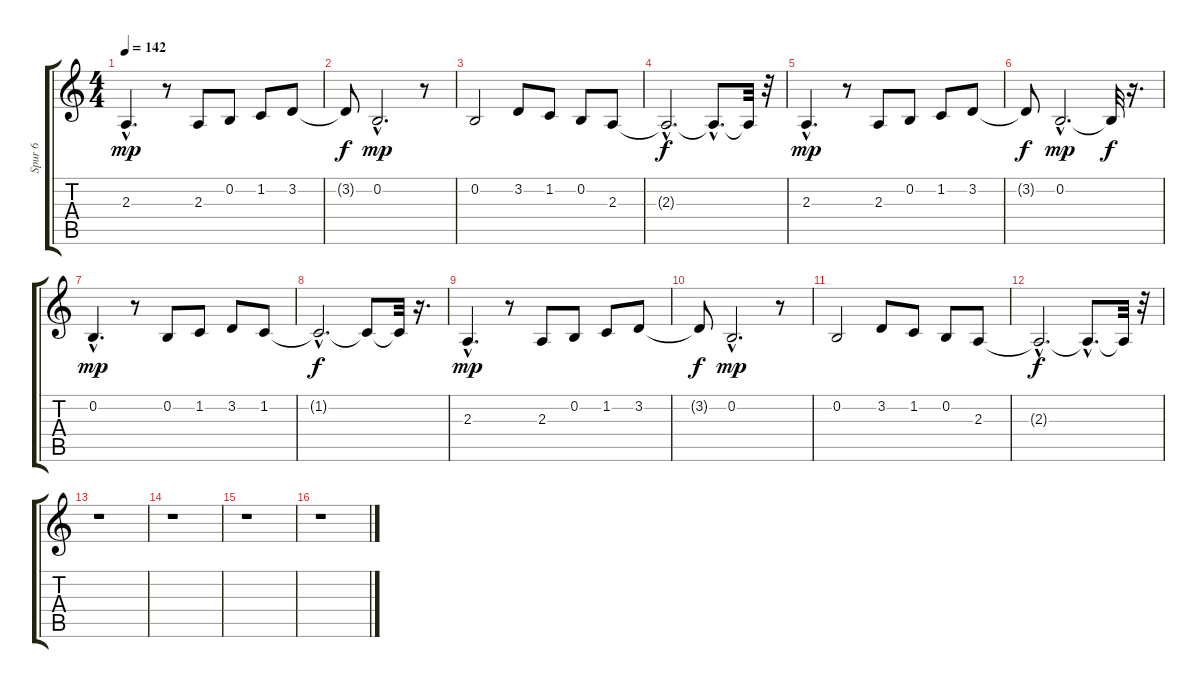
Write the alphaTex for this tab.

\track ("Spur 6" "Spur 6") {instrument lead1square}
\staff {score tabs}
\tuning (E4 B3 G3 D3 A2 E2) {hide}
\ts (4 4)
\tempo 142
\clef g2
\ks c
2.3{hac}.4{d dy mp} r.8 2.3.8 0.2.8 1.2.8 3.2.8 |
3.2{t}.8{dy f} 0.2{hac}.2{d dy mp} r.8 |
0.2.2 3.2.8 1.2.8 0.2.8 2.3.8 |
2.3{hac t}.2{d dy f} 2.3{hac t}.8{d} 2.3{t}.32 r.32 |
2.3{hac}.4{d dy mp} r.8 2.3.8 0.2.8 1.2.8 3.2.8 |
3.2{t}.8{dy f} 0.2{hac}.2{d dy mp} 0.2{t}.32{dy f} r.16{d} |
0.2{hac}.4{d dy mp} r.8 0.2.8 1.2.8 3.2.8 1.2.8 |
1.2{hac t}.2{d dy f} 1.2{t}.8 1.2{t}.32 r.16{d} |
2.3{hac}.4{d dy mp} r.8 2.3.8 0.2.8 1.2.8 3.2.8 |
3.2{t}.8{dy f} 0.2{hac}.2{d dy mp} r.8 |
0.2.2 3.2.8 1.2.8 0.2.8 2.3.8 |
2.3{hac t}.2{d dy f} 2.3{hac t}.8{d} 2.3{t}.32 r.32 |
r.1 |
r.1 |
r.1 |
r.1
